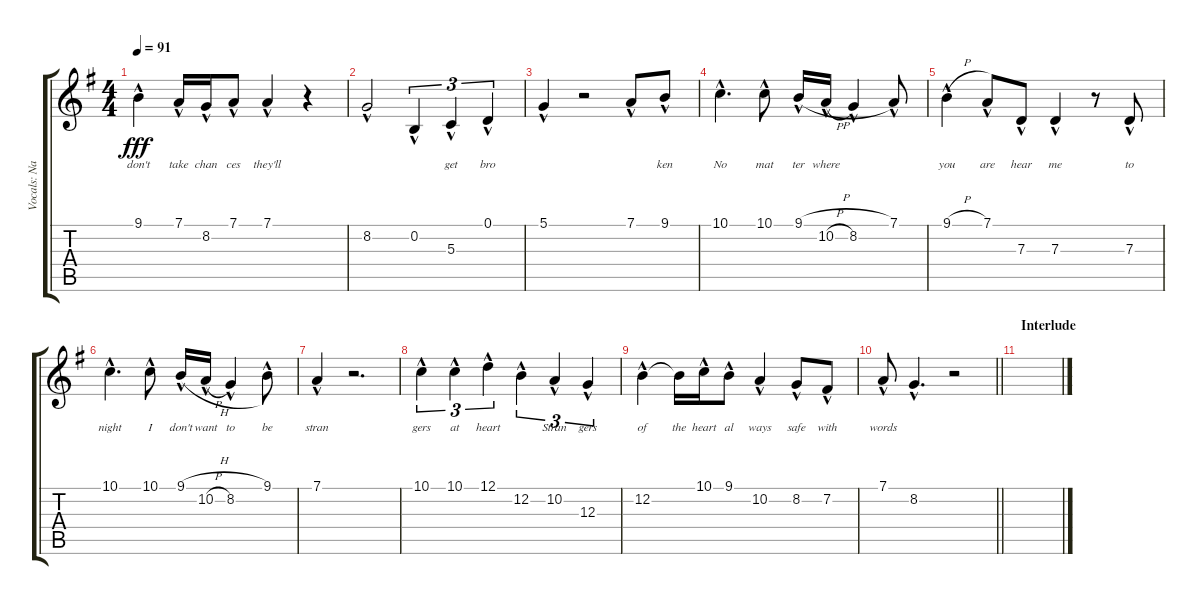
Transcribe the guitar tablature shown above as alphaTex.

\track ("Vocals: Nancy" "Vocals: Na") {instrument lead2sawtooth}
\staff {score tabs}
\tuning (D4 B3 G3 D3 G2 D2) {hide}
\ts (4 4)
\tempo 91
\clef g2
\ks g
9.1{hac}.4{lyrics (0 "don't") lyrics (1 "") lyrics (2 "") lyrics (3 "") lyrics (4 "") dy fff} 7.1{hac}.16{lyrics (0 "take") lyrics (1 "") lyrics (2 "") lyrics (3 "") lyrics (4 "")} 8.2{hac}.16{lyrics (0 "chan") lyrics (1 "") lyrics (2 "") lyrics (3 "") lyrics (4 "")} 7.1{hac}.8{lyrics (0 "ces") lyrics (1 "") lyrics (2 "") lyrics (3 "") lyrics (4 "")} 7.1{hac}.4{lyrics (0 "they'll") lyrics (1 "") lyrics (2 "") lyrics (3 "") lyrics (4 "")} r.4 |
8.2{hac}.2{lyrics (0 "") lyrics (1 "") lyrics (2 "") lyrics (3 "") lyrics (4 "")} 0.2{hac}.4{tu (3 2) lyrics (0 "") lyrics (1 "") lyrics (2 "") lyrics (3 "") lyrics (4 "")} 5.3{hac}.4{tu (3 2) lyrics (0 "get") lyrics (1 "") lyrics (2 "") lyrics (3 "") lyrics (4 "")} 0.1{hac}.4{tu (3 2) lyrics (0 "bro") lyrics (1 "") lyrics (2 "") lyrics (3 "") lyrics (4 "")} |
5.1{hac}.4{lyrics (0 "") lyrics (1 "") lyrics (2 "") lyrics (3 "") lyrics (4 "")} r.2 7.1{hac}.8{lyrics (0 "") lyrics (1 "") lyrics (2 "") lyrics (3 "") lyrics (4 "")} 9.1{hac}.8{lyrics (0 "ken") lyrics (1 "") lyrics (2 "") lyrics (3 "") lyrics (4 "")} |
10.1{hac}.4{d lyrics (0 "No") lyrics (1 "") lyrics (2 "") lyrics (3 "") lyrics (4 "")} 10.1{hac}.8{lyrics (0 "mat") lyrics (1 "") lyrics (2 "") lyrics (3 "") lyrics (4 "")} 9.1{h hac}.16{lyrics (0 "ter") lyrics (1 "") lyrics (2 "") lyrics (3 "") lyrics (4 "")} 10.2{h hac}.16{lyrics (0 "where") lyrics (1 "") lyrics (2 "") lyrics (3 "") lyrics (4 "")} 8.2{hac}.4{lyrics (0 "") lyrics (1 "") lyrics (2 "") lyrics (3 "") lyrics (4 "")} 7.1{hac}.8{lyrics (0 "") lyrics (1 "") lyrics (2 "") lyrics (3 "") lyrics (4 "")} |
9.1{h hac}.4{lyrics (0 "you") lyrics (1 "") lyrics (2 "") lyrics (3 "") lyrics (4 "")} 7.1{hac}.8{lyrics (0 "are") lyrics (1 "") lyrics (2 "") lyrics (3 "") lyrics (4 "")} 7.3{hac}.8{lyrics (0 "hear") lyrics (1 "") lyrics (2 "") lyrics (3 "") lyrics (4 "")} 7.3{hac}.4{lyrics (0 "me") lyrics (1 "") lyrics (2 "") lyrics (3 "") lyrics (4 "")} r.8 7.3{hac}.8{lyrics (0 "to") lyrics (1 "") lyrics (2 "") lyrics (3 "") lyrics (4 "")} |
10.1{hac}.4{d lyrics (0 "night") lyrics (1 "") lyrics (2 "") lyrics (3 "") lyrics (4 "")} 10.1{hac}.8{lyrics (0 "I") lyrics (1 "") lyrics (2 "") lyrics (3 "") lyrics (4 "")} 9.1{h hac}.16{lyrics (0 "don't") lyrics (1 "") lyrics (2 "") lyrics (3 "") lyrics (4 "")} 10.2{h hac}.16{lyrics (0 "want") lyrics (1 "") lyrics (2 "") lyrics (3 "") lyrics (4 "")} 8.2{hac}.4{lyrics (0 "to") lyrics (1 "") lyrics (2 "") lyrics (3 "") lyrics (4 "")} 9.1{hac}.8{lyrics (0 "be") lyrics (1 "") lyrics (2 "") lyrics (3 "") lyrics (4 "")} |
7.1{hac}.4{lyrics (0 "stran") lyrics (1 "") lyrics (2 "") lyrics (3 "") lyrics (4 "")} r.2{d} |
10.1{hac}.4{tu (3 2) lyrics (0 "gers") lyrics (1 "") lyrics (2 "") lyrics (3 "") lyrics (4 "")} 10.1{hac}.4{tu (3 2) lyrics (0 "at") lyrics (1 "") lyrics (2 "") lyrics (3 "") lyrics (4 "")} 12.1{hac}.4{tu (3 2) lyrics (0 "heart") lyrics (1 "") lyrics (2 "") lyrics (3 "") lyrics (4 "")} 12.2{hac}.4{tu (3 2) lyrics (0 "") lyrics (1 "") lyrics (2 "") lyrics (3 "") lyrics (4 "")} 10.2{hac}.4{tu (3 2) lyrics (0 "Stran") lyrics (1 "") lyrics (2 "") lyrics (3 "") lyrics (4 "")} 12.3{hac}.4{tu (3 2) lyrics (0 "gers") lyrics (1 "") lyrics (2 "") lyrics (3 "") lyrics (4 "")} |
12.2{hac}.4{lyrics (0 "of") lyrics (1 "") lyrics (2 "") lyrics (3 "") lyrics (4 "")} 12.2{t}.16{lyrics (0 "the") lyrics (1 "") lyrics (2 "") lyrics (3 "") lyrics (4 "")} 10.1{hac}.16{lyrics (0 "heart") lyrics (1 "") lyrics (2 "") lyrics (3 "") lyrics (4 "")} 9.1{hac}.8{lyrics (0 "al") lyrics (1 "") lyrics (2 "") lyrics (3 "") lyrics (4 "")} 10.2{hac}.4{lyrics (0 "ways") lyrics (1 "") lyrics (2 "") lyrics (3 "") lyrics (4 "")} 8.2{hac}.8{lyrics (0 "safe") lyrics (1 "") lyrics (2 "") lyrics (3 "") lyrics (4 "")} 7.2{hac}.8{lyrics (0 "with") lyrics (1 "") lyrics (2 "") lyrics (3 "") lyrics (4 "")} |
\barLineRight lightlight
7.1{hac}.8{lyrics (0 "words") lyrics (1 "") lyrics (2 "") lyrics (3 "") lyrics (4 "")} 8.2{hac}.4{d lyrics (0 "") lyrics (1 "") lyrics (2 "") lyrics (3 "") lyrics (4 "")} r.2 |
\section ("" "Interlude")
